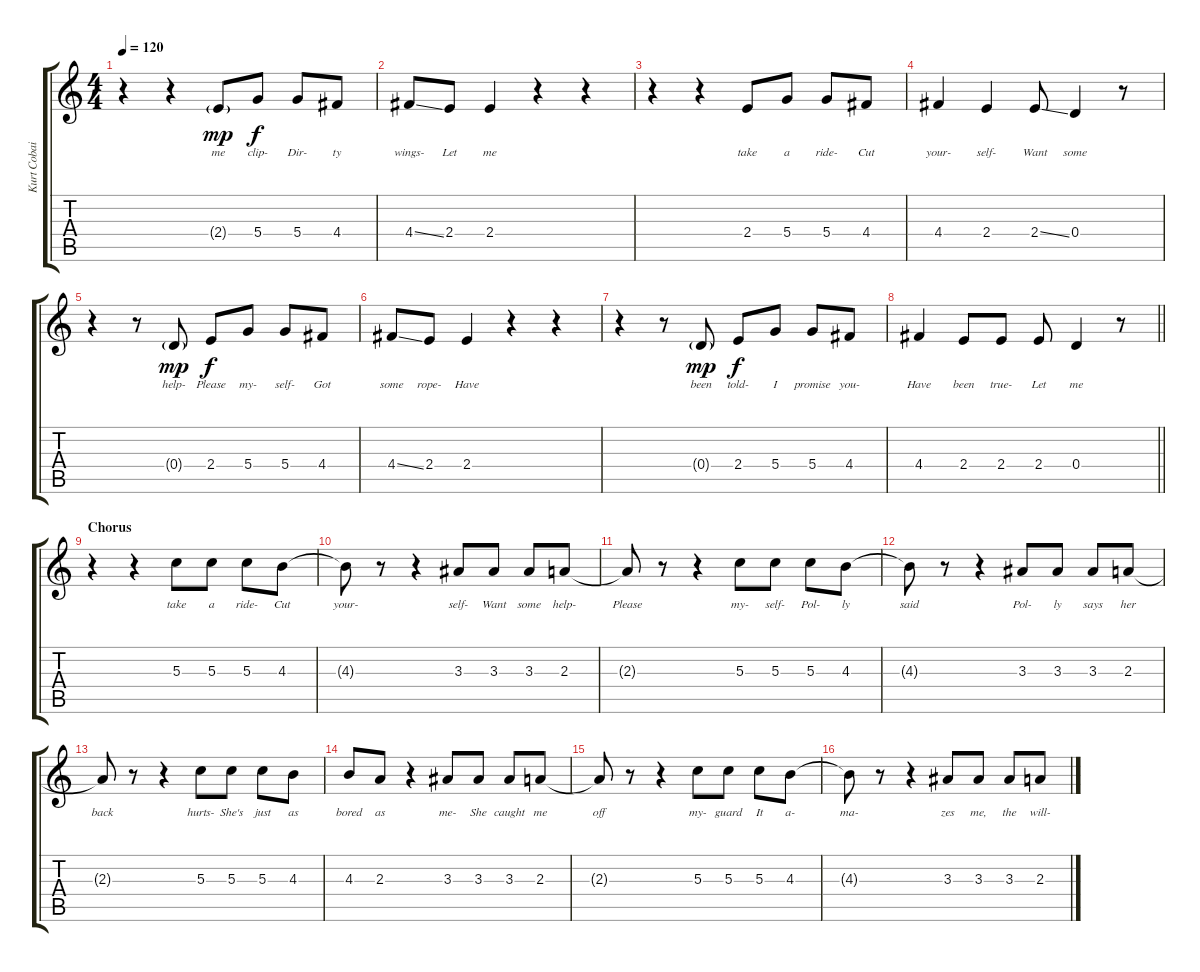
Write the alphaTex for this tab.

\track ("Kurt Cobain - Vocals" "Kurt Cobai") {instrument distortionguitar}
\staff {score tabs}
\tuning (E4 B3 G3 D3 A2 E2) {hide}
\ts (4 4)
\section ("" "")
\tempo 120
\clef g2
\ks c
r.4{dy f} r.4 2.4{g}.8{lyrics (0 "me") lyrics (1 "") lyrics (2 "") lyrics (3 "") lyrics (4 "") dy mp} 5.4.8{lyrics (0 "clip-") lyrics (1 "") lyrics (2 "") lyrics (3 "") lyrics (4 "") dy f} 5.4.8{lyrics (0 "Dir-") lyrics (1 "") lyrics (2 "") lyrics (3 "") lyrics (4 "")} 4.4.8{lyrics (0 "ty") lyrics (1 "") lyrics (2 "") lyrics (3 "") lyrics (4 "")} |
4.4{ss}.8{lyrics (0 "wings-") lyrics (1 "") lyrics (2 "") lyrics (3 "") lyrics (4 "")} 2.4.8{lyrics (0 "Let") lyrics (1 "") lyrics (2 "") lyrics (3 "") lyrics (4 "")} 2.4.4{lyrics (0 "me") lyrics (1 "") lyrics (2 "") lyrics (3 "") lyrics (4 "")} r.4 r.4 |
r.4 r.4 2.4.8{lyrics (0 "take") lyrics (1 "") lyrics (2 "") lyrics (3 "") lyrics (4 "")} 5.4.8{lyrics (0 "a") lyrics (1 "") lyrics (2 "") lyrics (3 "") lyrics (4 "")} 5.4.8{lyrics (0 "ride-") lyrics (1 "") lyrics (2 "") lyrics (3 "") lyrics (4 "")} 4.4.8{lyrics (0 "Cut") lyrics (1 "") lyrics (2 "") lyrics (3 "") lyrics (4 "")} |
4.4.4{lyrics (0 "your-") lyrics (1 "") lyrics (2 "") lyrics (3 "") lyrics (4 "")} 2.4.4{lyrics (0 "self-") lyrics (1 "") lyrics (2 "") lyrics (3 "") lyrics (4 "")} 2.4{ss}.8{lyrics (0 "Want") lyrics (1 "") lyrics (2 "") lyrics (3 "") lyrics (4 "")} 0.4.4{lyrics (0 "some") lyrics (1 "") lyrics (2 "") lyrics (3 "") lyrics (4 "")} r.8 |
r.4 r.8 0.4{g}.8{lyrics (0 "help-") lyrics (1 "") lyrics (2 "") lyrics (3 "") lyrics (4 "") dy mp} 2.4.8{lyrics (0 "Please") lyrics (1 "") lyrics (2 "") lyrics (3 "") lyrics (4 "") dy f} 5.4.8{lyrics (0 "my-") lyrics (1 "") lyrics (2 "") lyrics (3 "") lyrics (4 "")} 5.4.8{lyrics (0 "self-") lyrics (1 "") lyrics (2 "") lyrics (3 "") lyrics (4 "")} 4.4.8{lyrics (0 "Got") lyrics (1 "") lyrics (2 "") lyrics (3 "") lyrics (4 "")} |
4.4{ss}.8{lyrics (0 "some") lyrics (1 "") lyrics (2 "") lyrics (3 "") lyrics (4 "")} 2.4.8{lyrics (0 "rope-") lyrics (1 "") lyrics (2 "") lyrics (3 "") lyrics (4 "")} 2.4.4{lyrics (0 "Have") lyrics (1 "") lyrics (2 "") lyrics (3 "") lyrics (4 "")} r.4 r.4 |
r.4 r.8 0.4{g}.8{lyrics (0 "been") lyrics (1 "") lyrics (2 "") lyrics (3 "") lyrics (4 "") dy mp} 2.4.8{lyrics (0 "told-") lyrics (1 "") lyrics (2 "") lyrics (3 "") lyrics (4 "") dy f} 5.4.8{lyrics (0 "I") lyrics (1 "") lyrics (2 "") lyrics (3 "") lyrics (4 "")} 5.4.8{lyrics (0 "promise") lyrics (1 "") lyrics (2 "") lyrics (3 "") lyrics (4 "")} 4.4.8{lyrics (0 "you-") lyrics (1 "") lyrics (2 "") lyrics (3 "") lyrics (4 "")} |
\barLineRight lightlight
4.4.4{lyrics (0 "Have") lyrics (1 "") lyrics (2 "") lyrics (3 "") lyrics (4 "")} 2.4.8{lyrics (0 "been") lyrics (1 "") lyrics (2 "") lyrics (3 "") lyrics (4 "")} 2.4.8{lyrics (0 "true-") lyrics (1 "") lyrics (2 "") lyrics (3 "") lyrics (4 "")} 2.4.8{lyrics (0 "Let") lyrics (1 "") lyrics (2 "") lyrics (3 "") lyrics (4 "")} 0.4.4{lyrics (0 "me") lyrics (1 "") lyrics (2 "") lyrics (3 "") lyrics (4 "")} r.8 |
\section ("" "Chorus")
r.4 r.4 5.3.8{lyrics (0 "take") lyrics (1 "") lyrics (2 "") lyrics (3 "") lyrics (4 "")} 5.3.8{lyrics (0 "a") lyrics (1 "") lyrics (2 "") lyrics (3 "") lyrics (4 "")} 5.3.8{lyrics (0 "ride-") lyrics (1 "") lyrics (2 "") lyrics (3 "") lyrics (4 "")} 4.3.8{lyrics (0 "Cut") lyrics (1 "") lyrics (2 "") lyrics (3 "") lyrics (4 "")} |
4.3{t}.8{lyrics (0 "your-") lyrics (1 "") lyrics (2 "") lyrics (3 "") lyrics (4 "")} r.8 r.4 3.3.8{lyrics (0 "self-") lyrics (1 "") lyrics (2 "") lyrics (3 "") lyrics (4 "")} 3.3.8{lyrics (0 "Want") lyrics (1 "") lyrics (2 "") lyrics (3 "") lyrics (4 "")} 3.3.8{lyrics (0 "some") lyrics (1 "") lyrics (2 "") lyrics (3 "") lyrics (4 "")} 2.3.8{lyrics (0 "help-") lyrics (1 "") lyrics (2 "") lyrics (3 "") lyrics (4 "")} |
2.3{t}.8{lyrics (0 "Please") lyrics (1 "") lyrics (2 "") lyrics (3 "") lyrics (4 "")} r.8 r.4 5.3.8{lyrics (0 "my-") lyrics (1 "") lyrics (2 "") lyrics (3 "") lyrics (4 "")} 5.3.8{lyrics (0 "self-") lyrics (1 "") lyrics (2 "") lyrics (3 "") lyrics (4 "")} 5.3.8{lyrics (0 "Pol-") lyrics (1 "") lyrics (2 "") lyrics (3 "") lyrics (4 "")} 4.3.8{lyrics (0 "ly") lyrics (1 "") lyrics (2 "") lyrics (3 "") lyrics (4 "")} |
4.3{t}.8{lyrics (0 "said") lyrics (1 "") lyrics (2 "") lyrics (3 "") lyrics (4 "")} r.8 r.4 3.3.8{lyrics (0 "Pol-") lyrics (1 "") lyrics (2 "") lyrics (3 "") lyrics (4 "")} 3.3.8{lyrics (0 "ly") lyrics (1 "") lyrics (2 "") lyrics (3 "") lyrics (4 "")} 3.3.8{lyrics (0 "says") lyrics (1 "") lyrics (2 "") lyrics (3 "") lyrics (4 "")} 2.3.8{lyrics (0 "her") lyrics (1 "") lyrics (2 "") lyrics (3 "") lyrics (4 "")} |
2.3{t}.8{lyrics (0 "back") lyrics (1 "") lyrics (2 "") lyrics (3 "") lyrics (4 "")} r.8 r.4 5.3.8{lyrics (0 "hurts-") lyrics (1 "") lyrics (2 "") lyrics (3 "") lyrics (4 "")} 5.3.8{lyrics (0 "She's") lyrics (1 "") lyrics (2 "") lyrics (3 "") lyrics (4 "")} 5.3.8{lyrics (0 "just") lyrics (1 "") lyrics (2 "") lyrics (3 "") lyrics (4 "")} 4.3.8{lyrics (0 "as") lyrics (1 "") lyrics (2 "") lyrics (3 "") lyrics (4 "")} |
4.3.8{lyrics (0 "bored") lyrics (1 "") lyrics (2 "") lyrics (3 "") lyrics (4 "")} 2.3.8{lyrics (0 "as") lyrics (1 "") lyrics (2 "") lyrics (3 "") lyrics (4 "")} r.4 3.3.8{lyrics (0 "me-") lyrics (1 "") lyrics (2 "") lyrics (3 "") lyrics (4 "")} 3.3.8{lyrics (0 "She") lyrics (1 "") lyrics (2 "") lyrics (3 "") lyrics (4 "")} 3.3.8{lyrics (0 "caught") lyrics (1 "") lyrics (2 "") lyrics (3 "") lyrics (4 "")} 2.3.8{lyrics (0 "me") lyrics (1 "") lyrics (2 "") lyrics (3 "") lyrics (4 "")} |
2.3{t}.8{lyrics (0 "off") lyrics (1 "") lyrics (2 "") lyrics (3 "") lyrics (4 "")} r.8 r.4 5.3.8{lyrics (0 "my-") lyrics (1 "") lyrics (2 "") lyrics (3 "") lyrics (4 "")} 5.3.8{lyrics (0 "guard") lyrics (1 "") lyrics (2 "") lyrics (3 "") lyrics (4 "")} 5.3.8{lyrics (0 "It") lyrics (1 "") lyrics (2 "") lyrics (3 "") lyrics (4 "")} 4.3.8{lyrics (0 "a-") lyrics (1 "") lyrics (2 "") lyrics (3 "") lyrics (4 "")} |
4.3{t}.8{lyrics (0 "ma-") lyrics (1 "") lyrics (2 "") lyrics (3 "") lyrics (4 "")} r.8 r.4 3.3.8{lyrics (0 "zes") lyrics (1 "") lyrics (2 "") lyrics (3 "") lyrics (4 "")} 3.3.8{lyrics (0 "me,") lyrics (1 "") lyrics (2 "") lyrics (3 "") lyrics (4 "")} 3.3.8{lyrics (0 "the") lyrics (1 "") lyrics (2 "") lyrics (3 "") lyrics (4 "")} 2.3.8{lyrics (0 "will-") lyrics (1 "") lyrics (2 "") lyrics (3 "") lyrics (4 "")}
